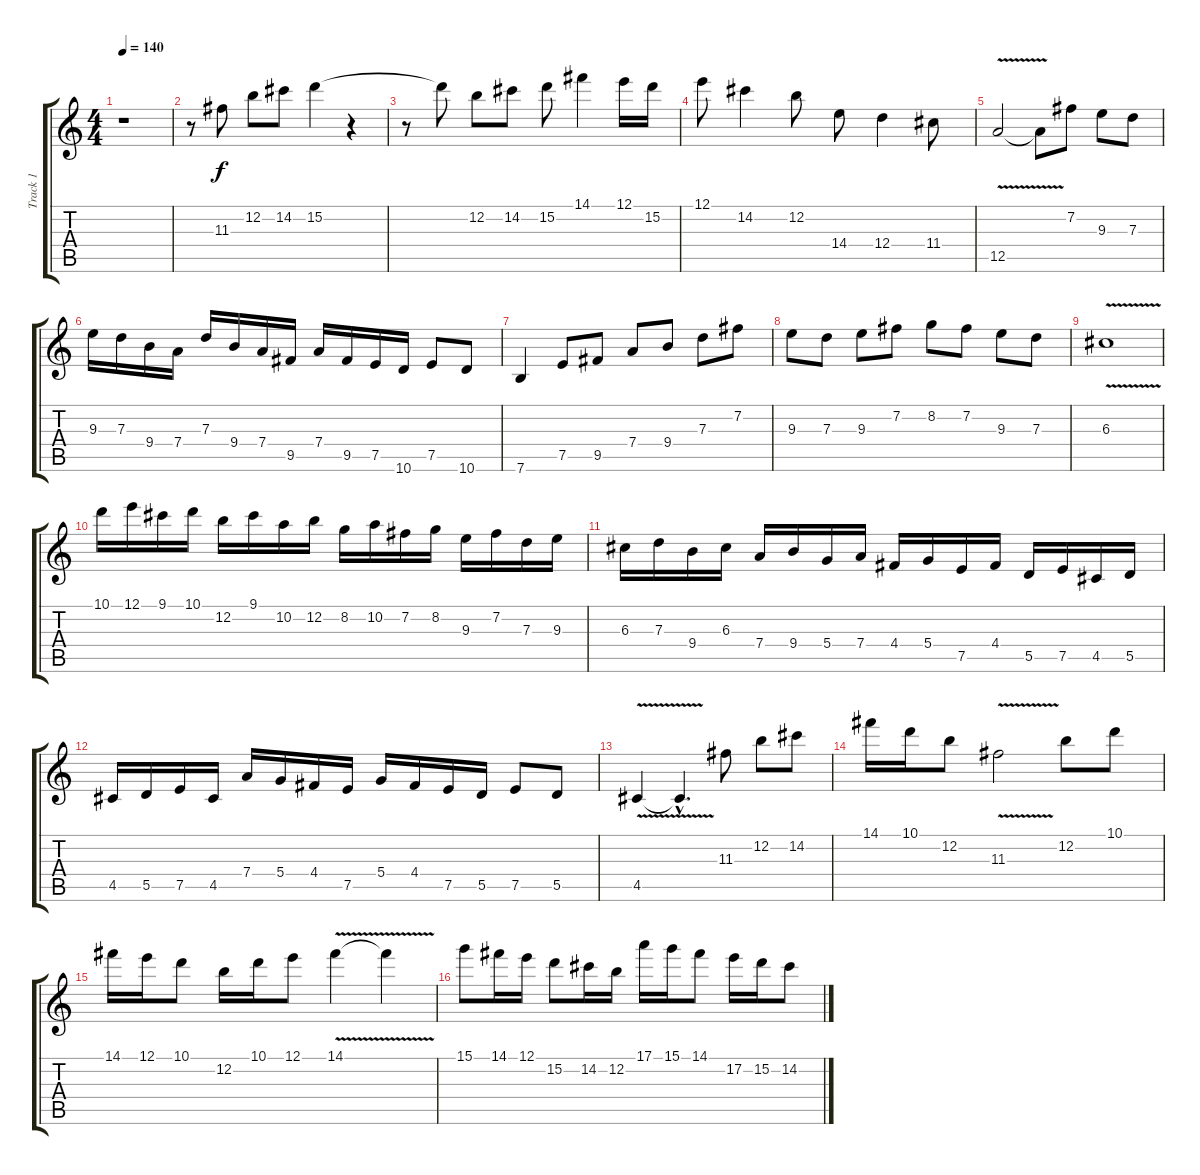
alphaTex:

\track ("Track 1" "Track 1") {instrument distortionguitar}
\staff {score tabs}
\tuning (E4 B3 G3 D3 A2 E2) {hide}
\ts (4 4)
\tempo 140
\clef g2
\ks c
r.1{dy f instrument distortionguitar} |
r.8 11.3.8 12.2.8 14.2.8 15.2.4 r.4 |
r.8 15.2{t}.8 12.2.8 14.2.8 15.2.8 14.1.4 12.1.16 15.2.16 |
12.1.8 14.2.4 12.2.8 14.4.8 12.4.4 11.4.8 |
12.5{v}.2 12.5{t}.8 7.2.8 9.3.8 7.3.8 |
9.3.16 7.3.16 9.4.16 7.4.16 7.3.16 9.4.16 7.4.16 9.5.16 7.4.16 9.5.16 7.5.16 10.6.16 7.5.8 10.6.8 |
7.6.4 7.5.8 9.5.8 7.4.8 9.4.8 7.3.8 7.2.8 |
9.3.8 7.3.8 9.3.8 7.2.8 8.2.8 7.2.8 9.3.8 7.3.8 |
6.3{v}.1 |
10.1.16 12.1.16 9.1.16 10.1.16 12.2.16 9.1.16 10.2.16 12.2.16 8.2.16 10.2.16 7.2.16 8.2.16 9.3.16 7.2.16 7.3.16 9.3.16 |
6.3.16 7.3.16 9.4.16 6.3.16 7.4.16 9.4.16 5.4.16 7.4.16 4.4.16 5.4.16 7.5.16 4.4.16 5.5.16 7.5.16 4.5.16 5.5.16 |
4.5.16 5.5.16 7.5.16 4.5.16 7.4.16 5.4.16 4.4.16 7.5.16 5.4.16 4.4.16 7.5.16 5.5.16 7.5.8 5.5.8 |
4.5{v}.4 4.5{hac t}.4{d} 11.3.8 12.2.8 14.2.8 |
14.1.16 10.1.16 12.2.8 11.3{v}.2 12.2.8 10.1.8 |
14.1.16 12.1.16 10.1.8 12.2.16 10.1.16 12.1.8 14.1{v}.4 14.1{t}.4 |
15.1.8 14.1.16 12.1.16 15.2.8 14.2.16 12.2.16 17.1.16 15.1.16 14.1.8 17.2.16 15.2.16 14.2.8
